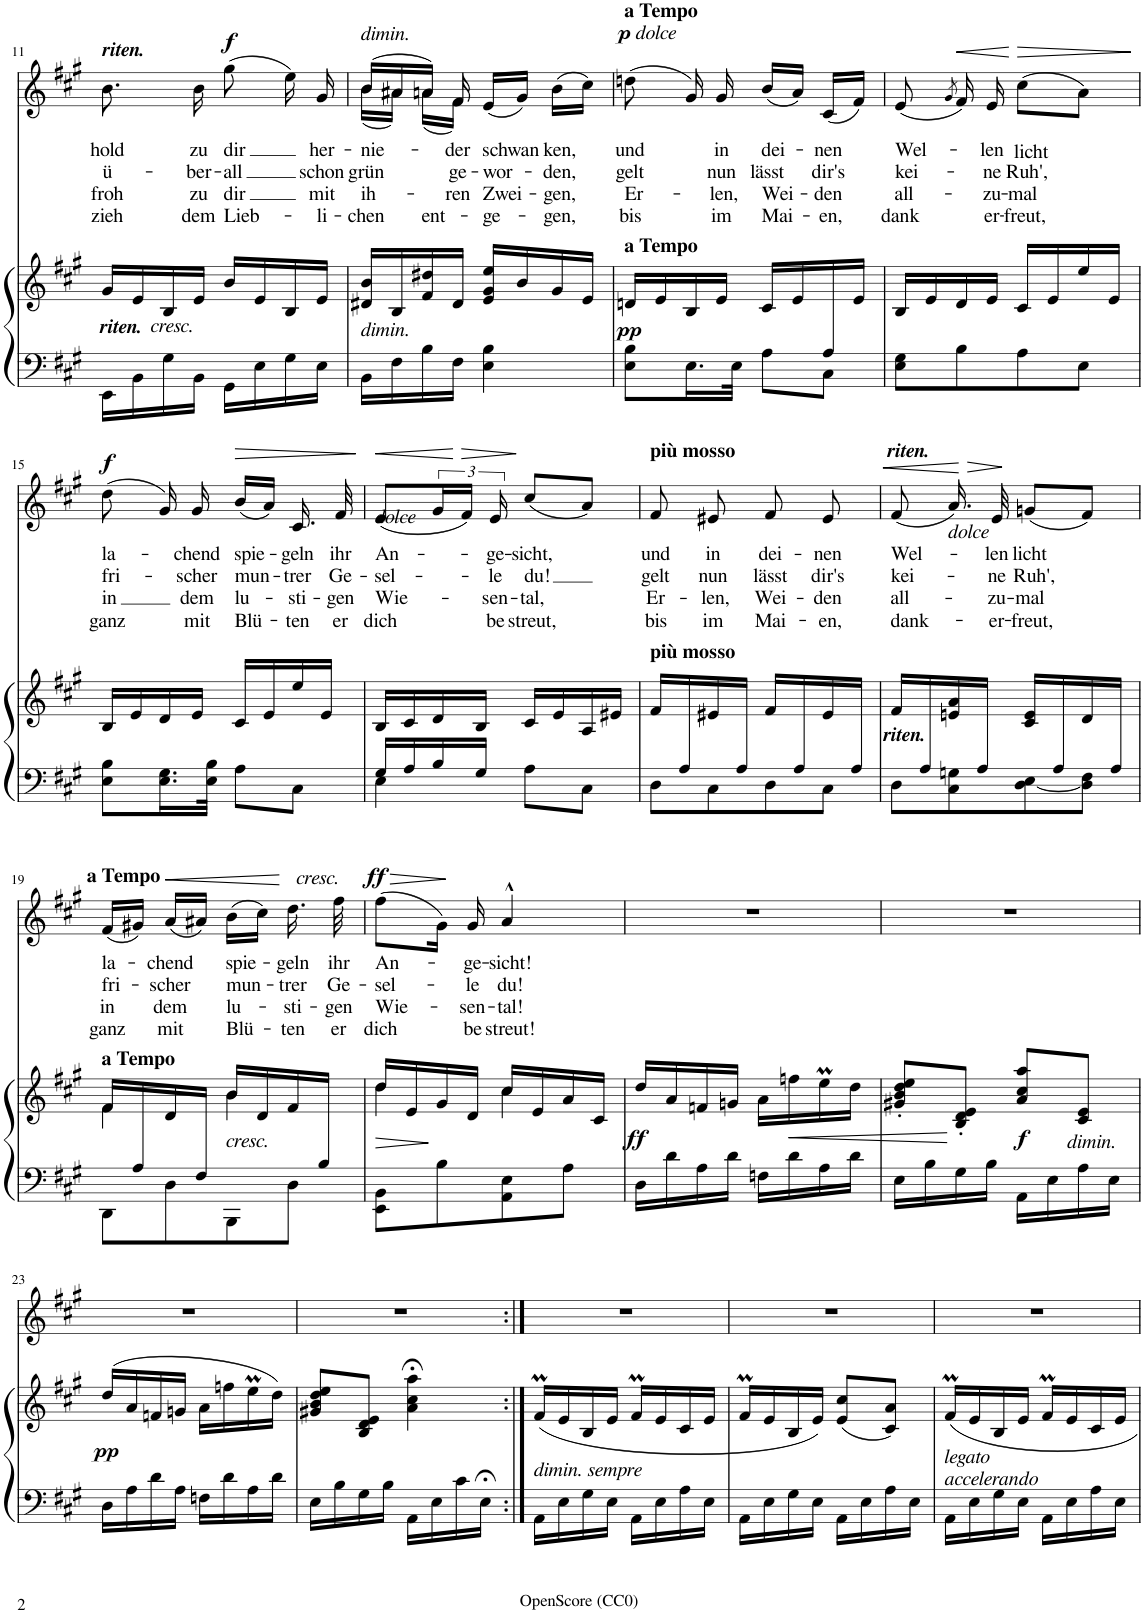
**kern	**kern	**dynam	**kern	**text	**text	**text	**text	**dynam
*part2	*part2	*part2	*part1	*part1	*part1	*part1	*part1	*part1
*staff3	*staff2	*staff2/3	*staff1	*staff1	*staff1	*staff1	*staff1	*staff1
*I"Piano	*	*	*I"Stimme Voice	*	*	*	*	*
*I'Pno	*	*	*	*	*	*	*	*
!!LO:PB:g=z
*clefF4	*clefG2	*	*clefG2	*	*	*	*	*
*k[f#c#g#]	*k[f#c#g#]	*	*k[f#c#g#]	*	*	*	*	*
*M2/4	*M2/4	*	*M2/4	*	*	*	*	*
=11	=11	=11	=11	=11	=11	=11	=11	=11
!	!	!	!LO:TX:a:Bi:t=riten.	!	!	!	!	!
!	!LO:TX:b:Bi:t=riten.	!	!	!	!	!	!	!
!	!LO:TX:b:i:t=cresc.	!	!	!	!	!	!	!
!	!	!	!	!LO:LY:b	!LO:LY:b	!LO:LY:b	!LO:LY:b	!
16EE\LL	16g#/LL	.	8.b\	hold	ü-	froh	zieh	.
16BB\	16e/	.	.	.	.	.	.	.
16G#\	16B/	.	.	.	.	.	.	.
!	!	!	!	!LO:LY:b	!LO:LY:b	!LO:LY:b	!LO:LY:b	!
16BB\JJ	16e/JJ	.	16b\	zu	-ber-	zu	dem	.
!	!	!	!	!LO:LY:b	!LO:LY:b	!LO:LY:b	!LO:LY:b	!LO:DY:a
16GG#\LL	16b/LL	.	(8gg#\	dir	-all	dir	Lieb-	f
16E\	16e/	.	.	.	.	.	.	.
16G#\	16B/	.	16ee\)	.	.	.	.	.
!	!	!	!	!LO:LY:b	!LO:LY:b	!LO:LY:b	!LO:LY:b	!
16E\JJ	16e/JJ	.	16g#/	her-	schon	mit	-li-	.
=12	=12	=12	=12	=12	=12	=12	=12	=12
!	!	!	!LO:TX:a:i:t=dimin.	!	!	!	!	!
!	!LO:TX:b:i:t=dimin.	!	!	!	!	!	!	!
!	!	!	!	!LO:LY:b	!LO:LY:b	!LO:LY:b	!LO:LY:b	!
*	*	*	*^	*	*	*	*	*
16BB\LL	16d#X/ 16b/LL	.	(16b/LL	(16b\LL	-nie-	grün	ih-	-chen	.
16F#\	16B/	.	16a#X/	16a#\JJ)	.	.	.	.	.
!	!	!	!	!	!	!	!	!LO:LY:b	!
16B\	16f#/ 16dd#X/	.	16an/JJ)	(16a\LL	.	.	.	ent-	.
!	!	!	!	!	!LO:LY:b	!LO:LY:b	!LO:LY:b	!	!
16F#\JJ	16d#/JJ	.	16f#/	16f#\JJ)	-der	ge-	-ren	.	.
!	!	!	!	!	!LO:LY:b	!LO:LY:b	!LO:LY:b	!LO:LY:b	!
4E\ 4B\	16e/ 16g#/ 16ee/LL	.	(16e/LL	4ryy	schwan-	-wor-	Zwei-	-ge-	.
.	16b/	.	16g#/JJ)	.	.	.	.	.	.
!	!	!	!	!	!LO:LY:b	!LO:LY:b	!LO:LY:b	!LO:LY:b	!
.	16g#/	.	(>16b\LL	.	-ken,	-den,	-gen,	-gen,	.
.	16e/JJ	.	16cc#\JJ)	.	.	.	.	.	.
*	*	*	*v	*v	*	*	*	*	*
=13	=13	=13	=13	=13	=13	=13	=13	=13
*^	*	*	*	*	*	*	*	*
!	!	!	!	!LO:TX:a:B:t=a Tempo	!	!	!	!	!
!	!	!LO:TX:a:B:t=a Tempo	!	!	!	!	!	!	!
!	!	!	!LO:DY:b	!	!LO:LY:b	!LO:LY:b	!LO:LY:b	!LO:LY:b	!LO:DY:a
!	!	!	!	!	!	!	!	!	!LO:DY:n=1:a
4.ryy	8E\ 8B\L	16dn/LL	pp	(8ddn\	und	gelt	Er-	bis	p other-dynamics
.	.	16e/	.	.	.	.	.	.	.
.	16.E\L	16B/	.	16g#/)	.	.	.	.	.
!	!	!	!	!	!LO:LY:b	!LO:LY:b	!LO:LY:b	!LO:LY:b	!
.	.	16e/JJ	.	16g#/	in	nun	-len,	im	.
.	32E\JJk	.	.	.	.	.	.	.	.
!	!	!	!	!	!LO:LY:b	!LO:LY:b	!LO:LY:b	!LO:LY:b	!
.	8A\L	16c#/LL	.	(16b/LL	dei-	lässt	Wei-	Mai-	.
.	.	16e/	.	16a/JJ)	.	.	.	.	.
!	!	!	!	!	!LO:LY:b	!LO:LY:b	!LO:LY:b	!LO:LY:b	!
16A/	8C#\J	16ryy	.	(16c#/LL	-nen	dir's	-den	-en,	.
16ryy	.	16e/JJ	.	16f#/JJ)	.	.	.	.	.
*v	*v	*	*	*	*	*	*	*	*
=14	=14	=14	=14	=14	=14	=14	=14	=14
!	!	!	!	!LO:LY:b	!LO:LY:b	!LO:LY:b	!LO:LY:b	!
8E\ 8G#\L	16B/LL	.	(8e/	Wel-	kei-	all-	dank	.
.	16e/	.	.	.	.	.	.	.
.	.	.	8qg#/	.	.	.	.	.
8B\	16d/	.	16f#/)	.	.	.	.	.
!	!	!	!	!LO:LY:b	!LO:LY:b	!LO:LY:b	!LO:LY:b	!
.	16e/JJ	.	16e/	-len	-ne	-zu-	er-	.
!	!	!	!	!LO:LY:b	!LO:LY:b	!LO:LY:b	!LO:LY:b	!LO:HP:b
8A\	16c#/LL	.	(8cc#\L	licht	Ruh',	-mal	-freut,	>
.	16e/	.	.	.	.	.	.	.
8E\J	16ee/	.	8a\J)	.	.	.	.	.
.	16e/JJ	.	.	.	.	.	.	.
.	.	.	.	.	.	.	.	]
!!LO:LB:g=z
=15	=15	=15	=15	=15	=15	=15	=15	=15
!	!	!	!	!LO:LY:b	!LO:LY:b	!LO:LY:b	!LO:LY:b	!LO:DY:a
8E\ 8B\L	16B/LL	.	(8dd\	la-	fri-	in	ganz	f
.	16e/	.	.	.	.	.	.	.
16.E\ 16.G#\L	16d/	.	16g#/)	.	.	.	.	.
!	!	!	!	!LO:LY:b	!LO:LY:b	!LO:LY:b	!LO:LY:b	!
.	16e/JJ	.	16g#/	-chend	-scher	dem	mit	.
32E\ 32B\JJk	.	.	.	.	.	.	.	.
!	!	!	!	!LO:LY:b	!LO:LY:b	!LO:LY:b	!LO:LY:b	!LO:HP:b
8A\L	16c#/LL	.	(16b/LL	spie-	mun-	lu-	Blü-	>
.	16e/	.	16a/JJ)	.	.	.	.	.
!	!	!	!	!LO:LY:b	!LO:LY:b	!LO:LY:b	!LO:LY:b	!
8C#\J	16ee/	.	16.c#/	-geln	-trer	-sti-	-ten	.
.	16e/JJ	.	.	.	.	.	.	.
!	!	!	!	!LO:LY:b	!LO:LY:b	!LO:LY:b	!LO:LY:b	!
.	.	.	32f#/	ihr	Ge-	-gen	er	.
.	.	.	.	.	.	.	.	]
=16	=16	=16	=16	=16	=16	=16	=16	=16
*^	*	*	*	*	*	*	*	*
!	!	!	!	!LO:TX:b:i:t=dolce	!	!	!	!	!
!	!	!	!	!	!LO:LY:b	!LO:LY:b	!LO:LY:b	!LO:LY:b	!LO:HP:b
16G#/LL	4E\	16B/LL	.	(8e/L	An-	-sel-	Wie-	dich	<
16A/	.	16c#/	.	.	.	.	.	.	.
16B/	.	16d/	.	24g#/L	.	.	.	.	.
!	!	!	!	!	!	!	!	!	!LO:HP:n=1:b
.	.	.	.	24f#/JJ)	.	.	.	.	[ >
16G#/JJ	.	16B/JJ	.	.	.	.	.	.	.
!	!	!	!	!	!LO:LY:b	!LO:LY:b	!LO:LY:b	!LO:LY:b	!
.	.	.	.	24e/	-ge-	-le	-sen-	be-	.
!	!	!	!	!	!LO:LY:b	!LO:LY:b	!LO:LY:b	!LO:LY:b	!
8A\L	4ryy	16c#/LL	.	(8cc#/L	-sicht,	du!	-tal,	-streut,	]
.	.	16e/	.	.	.	.	.	.	.
8C#\J	.	16A/	.	8a/J)	.	.	.	.	.
.	.	16e#X/JJ	.	.	.	.	.	.	.
=17	=17	=17	=17	=17	=17	=17	=17	=17	=17
!	!	!	!	!LO:TX:a:B:t=più mosso	!	!	!	!	!
!	!	!LO:TX:a:B:t=più mosso	!	!	!	!	!	!	!
!	!	!	!	!	!LO:LY:b	!LO:LY:b	!LO:LY:b	!LO:LY:b	!
16ryy	8D\L	16f#/LL	.	8f#/	und	gelt	Er-	bis	.
16A/	.	16ryy	.	.	.	.	.	.	.
!	!	!	!	!	!LO:LY:b	!LO:LY:b	!LO:LY:b	!LO:LY:b	!
16ryy	8C#\	16e#X/	.	8e#X/	in	nun	-len,	im	.
16A/JJ	.	16ryy	.	.	.	.	.	.	.
!	!	!	!	!	!LO:LY:b	!LO:LY:b	!LO:LY:b	!LO:LY:b	!
16ryy	8D\	16f#/LL	.	8f#/	dei-	lässt	Wei-	Mai-	.
16A/	.	16ryy	.	.	.	.	.	.	.
!	!	!	!	!	!LO:LY:b	!LO:LY:b	!LO:LY:b	!LO:LY:b	!
16ryy	8C#\J	16e#/	.	8e#/	-nen	dir's	-den	-en,	.
16A/JJ	.	16ryy	.	.	.	.	.	.	.
=18	=18	=18	=18	=18	=18	=18	=18	=18	=18
!	!	!	!	!LO:TX:a:Bi:t=riten.	!	!	!	!	!
!	!	!LO:TX:b:Bi:t=riten.	!	!	!	!	!	!	!
!	!	!	!	!	!LO:LY:b	!LO:LY:b	!LO:LY:b	!LO:LY:b	!LO:HP:b
16ryy	8D\L	16f#/LL	.	(8f#/	Wel-	kei-	all-	dank-	<
16A/	.	16ryy	.	.	.	.	.	.	.
!	!	!	!	!LO:TX:b:i:t=dolce	!	!	!	!	!
!	!	!	!	!	!	!	!	!	!LO:HP:b
16ryy	8C#\ 8Gn\	16en/ 16a/	.	16.a/)	.	.	.	.	>
16A/JJ	.	16ryy	.	.	.	.	.	.	.
!	!	!	!	!	!LO:LY:b	!LO:LY:b	!LO:LY:b	!LO:LY:b	!
.	.	.	.	32e/	-len	-ne	-zu-	-er-	[ ]
!	!	!	!	!	!LO:LY:b	!LO:LY:b	!LO:LY:b	!LO:LY:b	!
16ryy	[8D\ 8E\	16c#/ 16e/LL	.	(8gn/L	licht	Ruh',	-mal	-freut,	.
16A/	.	16ryy	.	.	.	.	.	.	.
16ryy	8D\] 8F#\J	16d/	.	8f#/J)	.	.	.	.	.
16A/JJ	.	16ryy	.	.	.	.	.	.	.
!!LO:LB:g=z
=19	=19	=19	=19	=19	=19	=19	=19	=19	=19
*	*	*^	*	*	*	*	*	*	*
!	!	!	!	!	!LO:TX:a:B:t=a Tempo	!	!	!	!	!
!	!	!LO:TX:a:B:t=a Tempo	!	!	!	!	!	!	!	!
!	!	!	!	!	!	!LO:LY:b	!LO:LY:b	!LO:LY:b	!LO:LY:b	!
16ryy	8DD\L	16f#/LL	4f#\	.	(16f#/LL	la-	fri-	in	ganz	.
16A/	.	16ryy	.	.	16g#X/JJ)	.	.	.	.	.
!	!	!	!	!	!	!LO:LY:b	!LO:LY:b	!LO:LY:b	!LO:LY:b	!LO:HP:b
16ryy	8D\	16d/	.	.	(16a/LL	-chend	-scher	dem	mit	<
16F#/JJ	.	16ryy	.	.	16a#X/JJ)	.	.	.	.	.
!	!	!LO:TX:b:i:t=cresc.	!	!	!	!	!	!	!	!
!	!	!	!	!	!	!LO:LY:b	!LO:LY:b	!LO:LY:b	!LO:LY:b	!
8.ryy	8BBB\	16b/LL	4b\	.	(16b\LL	spie-	mun-	lu-	Blü-	.
.	.	16d/	.	.	16cc#\JJ)	.	.	.	.	.
!	!	!	!	!	!LO:TX:a:i:t=cresc.	!	!	!	!	!
!	!	!	!	!	!	!LO:LY:b	!LO:LY:b	!LO:LY:b	!LO:LY:b	!
.	8D\J	16f#/	.	.	16.dd\	-geln	-trer	-sti-	-ten	[
16B/JJ	.	16ryy	.	.	.	.	.	.	.	.
!	!	!	!	!	!	!LO:LY:b	!LO:LY:b	!LO:LY:b	!LO:LY:b	!
.	.	.	.	.	32ff#\	ihr	Ge-	-gen	er	.
*v	*v	*	*	*	*	*	*	*	*	*
=20	=20	=20	=20	=20	=20	=20	=20	=20	=20
!	!	!	!LO:HP:b	!	!LO:LY:b	!LO:LY:b	!LO:LY:b	!LO:LY:b	!LO:HP:b
!	!	!	!	!	!	!	!	!	!LO:DY:n=1:a
8EE\ 8BB\L	16dd/LL	4dd\	>	(8ff#\L	An-	-sel-	Wie-	dich	> ff
.	16e/	.	.	.	.	.	.	.	.
8B\	16g#/	.	]	16g#\Jk)	.	.	.	.	]
!	!	!	!	!	!LO:LY:b	!LO:LY:b	!LO:LY:b	!LO:LY:b	!
.	16d/JJ	.	.	16g#/	-ge-	-le	-sen-	be-	.
!	!	!	!	!	!LO:LY:b	!LO:LY:b	!LO:LY:b	!LO:LY:b	!
8AA\ 8E\	16cc#/LL	4cc#\	.	4a^^/	-sicht!	du!	-tal!	-streut!	.
.	16e/	.	.	.	.	.	.	.	.
8A\J	16a/	.	.	.	.	.	.	.	.
.	16c#/JJ	.	.	.	.	.	.	.	.
*	*v	*v	*	*	*	*	*	*	*
=21	=21	=21	=21	=21	=21	=21	=21	=21
!	!	!LO:DY:b	!	!	!	!	!	!
16D\LL	16dd/LL	ff	2r	.	.	.	.	.
16d\	16a/	.	.	.	.	.	.	.
16A\	16fn/	.	.	.	.	.	.	.
16d\JJ	16gn/JJ	.	.	.	.	.	.	.
16Fn\LL	16a\LL	.	.	.	.	.	.	.
!	!	!LO:HP:b	!	!	!	!	!	!
16d\	16ffn\	<	.	.	.	.	.	.
16A\	16eeM\	.	.	.	.	.	.	.
16d\JJ	16dd\JJ	.	.	.	.	.	.	.
=22	=22	=22	=22	=22	=22	=22	=22	=22
16E\LL	8g#X/' 8b/' 8dd/' 8ee/'L	.	2r	.	.	.	.	.
16B\	.	.	.	.	.	.	.	.
16G#\	8B/' 8d/' 8e/'J	[	.	.	.	.	.	.
16B\JJ	.	.	.	.	.	.	.	.
!	!	!LO:DY:b	!	!	!	!	!	!
16AA\LL	8a/ 8cc#/ 8aa/L	f	.	.	.	.	.	.
16E\	.	.	.	.	.	.	.	.
!	!LO:TX:b:i:t=dimin.	!	!	!	!	!	!	!
16A\	8c#/ 8e/J	.	.	.	.	.	.	.
16E\JJ	.	.	.	.	.	.	.	.
!!LO:LB:g=z
=23	=23	=23	=23	=23	=23	=23	=23	=23
!	!	!LO:DY:b	!	!	!	!	!	!
16D\LL	(16dd/LL	pp	2r	.	.	.	.	.
16A\	16a/	.	.	.	.	.	.	.
16d\	16fn/	.	.	.	.	.	.	.
16A\JJ	16gn/JJ	.	.	.	.	.	.	.
16Fn\LL	16a\LL	.	.	.	.	.	.	.
16d\	16ffn\	.	.	.	.	.	.	.
16A\	16eeM\	.	.	.	.	.	.	.
16d\JJ	16dd\JJ)	.	.	.	.	.	.	.
=24	=24	=24	=24	=24	=24	=24	=24	=24
16E\LL	8g#X/ 8b/ 8dd/ 8ee/L	.	2r	.	.	.	.	.
16B\	.	.	.	.	.	.	.	.
16G#\	8B/ 8d/ 8e/J	.	.	.	.	.	.	.
16B\JJ	.	.	.	.	.	.	.	.
16AA\LL	4a\;< 4cc#\;< 4aa\;<	.	.	.	.	.	.	.
16E\	.	.	.	.	.	.	.	.
16c#\	.	.	.	.	.	.	.	.
16E;<\JJ	.	.	.	.	.	.	.	.
=25:|!	=25:|!	=25:|!	=25:|!	=25:|!	=25:|!	=25:|!	=25:|!	=25:|!
!	!LO:TX:b:i:t=dimin. sempre	!	!	!	!	!	!	!
16AA\LL	(16f#M/LL	.	2r	.	.	.	.	.
16E\	16e/	.	.	.	.	.	.	.
16G#\	16B/	.	.	.	.	.	.	.
16E\JJ	16e/JJ	.	.	.	.	.	.	.
16AA\LL	16f#M/LL	.	.	.	.	.	.	.
16E\	16e/	.	.	.	.	.	.	.
16A\	16c#/	.	.	.	.	.	.	.
16E\JJ	16e/JJ	.	.	.	.	.	.	.
=26	=26	=26	=26	=26	=26	=26	=26	=26
16AA\LL	16f#M/LL	.	2r	.	.	.	.	.
16E\	16e/	.	.	.	.	.	.	.
16G#\	16B/	.	.	.	.	.	.	.
16E\JJ	16e/JJ)	.	.	.	.	.	.	.
16AA\LL	(8e/ 8cc#/L	.	.	.	.	.	.	.
16E\	.	.	.	.	.	.	.	.
16A\	8c#/ 8a/J)	.	.	.	.	.	.	.
16E\JJ	.	.	.	.	.	.	.	.
=27	=27	=27	=27	=27	=27	=27	=27	=27
!	!LO:TX:b:i:t=accelerando	!	!	!	!	!	!	!
!	!LO:TX:b:i:t=legato	!	!	!	!	!	!	!
16AA\LL	16f#M/LL	.	2r	.	.	.	.	.
16E\	16e/	.	.	.	.	.	.	.
16G#\	16B/	.	.	.	.	.	.	.
16E\JJ	16e/JJ	.	.	.	.	.	.	.
16AA\LL	16f#M/LL	.	.	.	.	.	.	.
16E\	16e/	.	.	.	.	.	.	.
16A\	16c#/	.	.	.	.	.	.	.
16E\JJ	16e/JJ	.	.	.	.	.	.	.
=	=	=	=	=	=	=	=	=
*-	*-	*-	*-	*-	*-	*-	*-	*-
